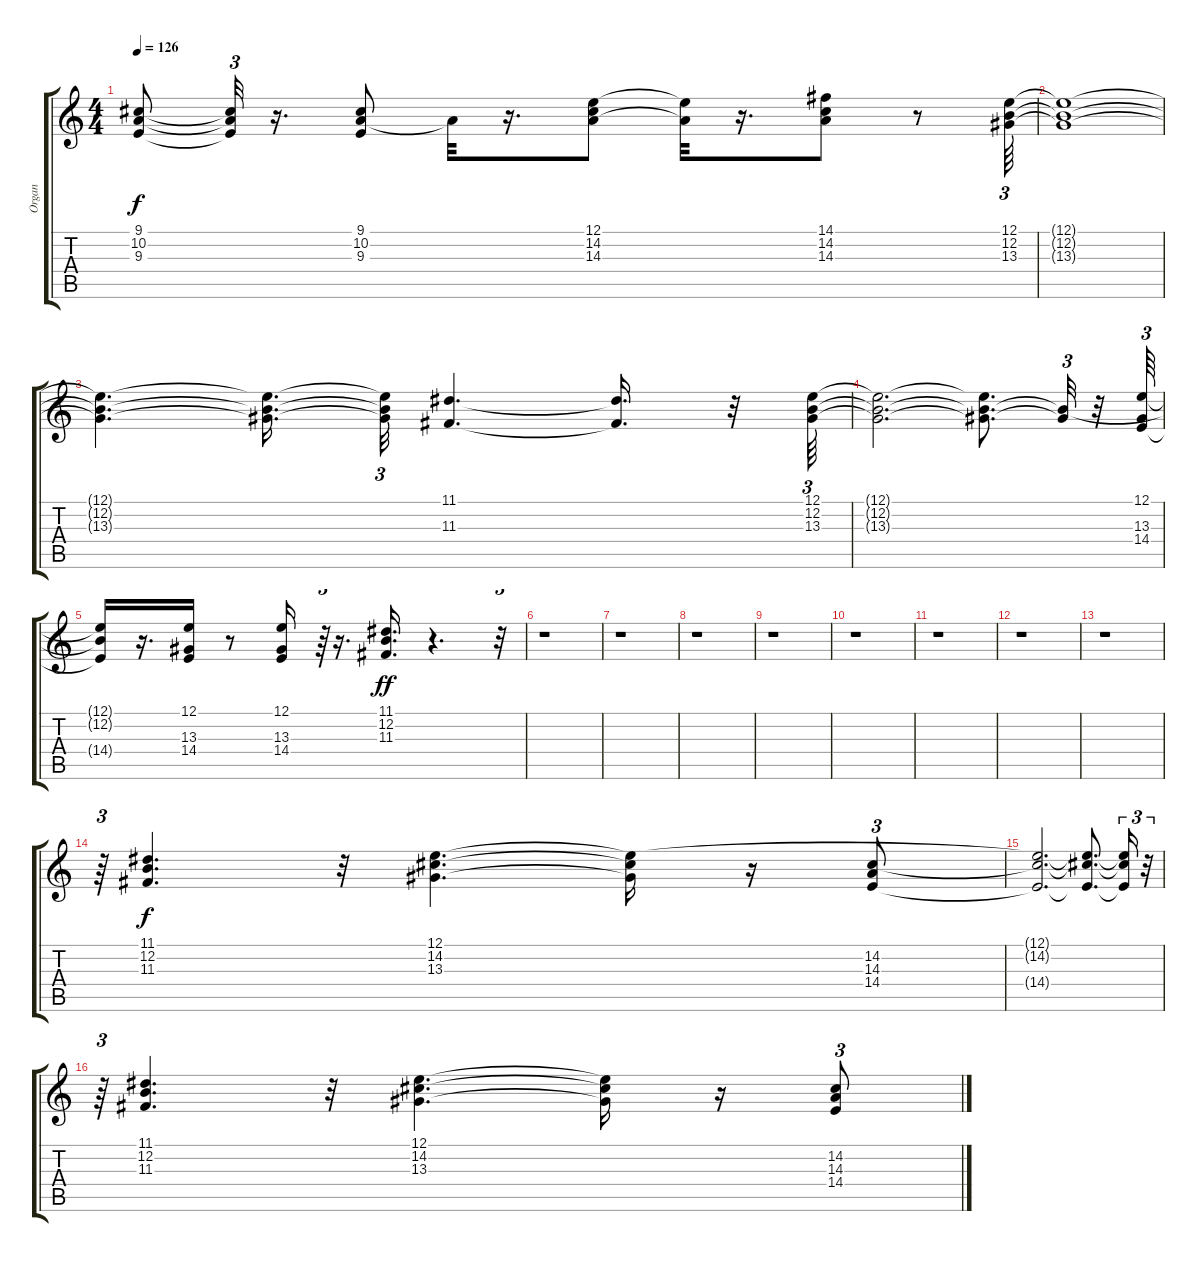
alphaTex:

\track ("Organ" "Organ") {instrument percussiveorgan}
\staff {score tabs}
\tuning (E4 B3 G3 D3 A2 E2) {hide}
\ts (4 4)
\tempo 126
\clef g2
\ks c
(9.1{t} 10.2{t} 9.3{t}).8{dy f} (9.1{t} 10.2{t} 9.3{t}).32{tu (3 2)} r.16{d} (9.1 10.2 9.3).8 10.2{t}.32 r.16{d} (12.1 14.2 14.3).8 (12.1{t} 14.3{t}).32 r.16{d} (14.1 14.2 14.3).8 r.8 (12.1 12.2 13.3).64{tu (3 2)} |
(12.1{t} 12.2{t} 13.3{t}).1 |
(12.1{t} 12.2{t} 13.3{t}).4{d} (12.1{t} 12.2{t} 13.3{t}).16{d} (12.1{t} 12.2{t} 13.3{t}).32{tu (3 2)} (11.1 11.3).4{d} (11.1{t} 11.3{t}).16{d} r.32 (12.1 12.2 13.3).64{tu (3 2)} |
(12.1{t} 12.2{t} 13.3{t}).2{d} (12.1{t} 12.2{t} 13.3{t}).8{d} (12.2{t} 13.3{t}).32{tu (3 2)} r.32 (12.1 13.3 14.4).64{tu (3 2)} |
(12.1{t} 12.2{t} 14.4{t}).16 r.16{d} (12.1 13.3 14.4).16 r.8 (12.1 13.3 14.4).16 r.64{tu (3 2)} r.16{d} (11.1 12.2 11.3).16{d dy ff} r.4{d} r.32{tu (3 2)} |
r.1 |
r.1 |
r.1 |
r.1 |
r.1 |
r.1 |
r.1 |
r.1 |
r.64{tu (3 2)} (11.1 12.2 11.3).4{d dy f} r.32 (12.1 14.2 13.3).4{d} (12.1{t} 14.2{t} 13.3{t}).16 r.16 (14.2 14.3 14.4).8{tu (3 2)} |
(12.1{t} 14.2{t} 14.4{t}).2{d} (12.1{t} 14.2{t} 14.4{t}).8{d} (12.1{t} 14.2{t} 14.4{t}).16{tu (3 2)} r.32{tu (3 2)} |
r.64{tu (3 2)} (11.1 12.2 11.3).4{d} r.32 (12.1 14.2 13.3).4{d} (12.1{t} 14.2{t} 13.3{t}).16 r.16 (14.2 14.3 14.4).8{tu (3 2)}
